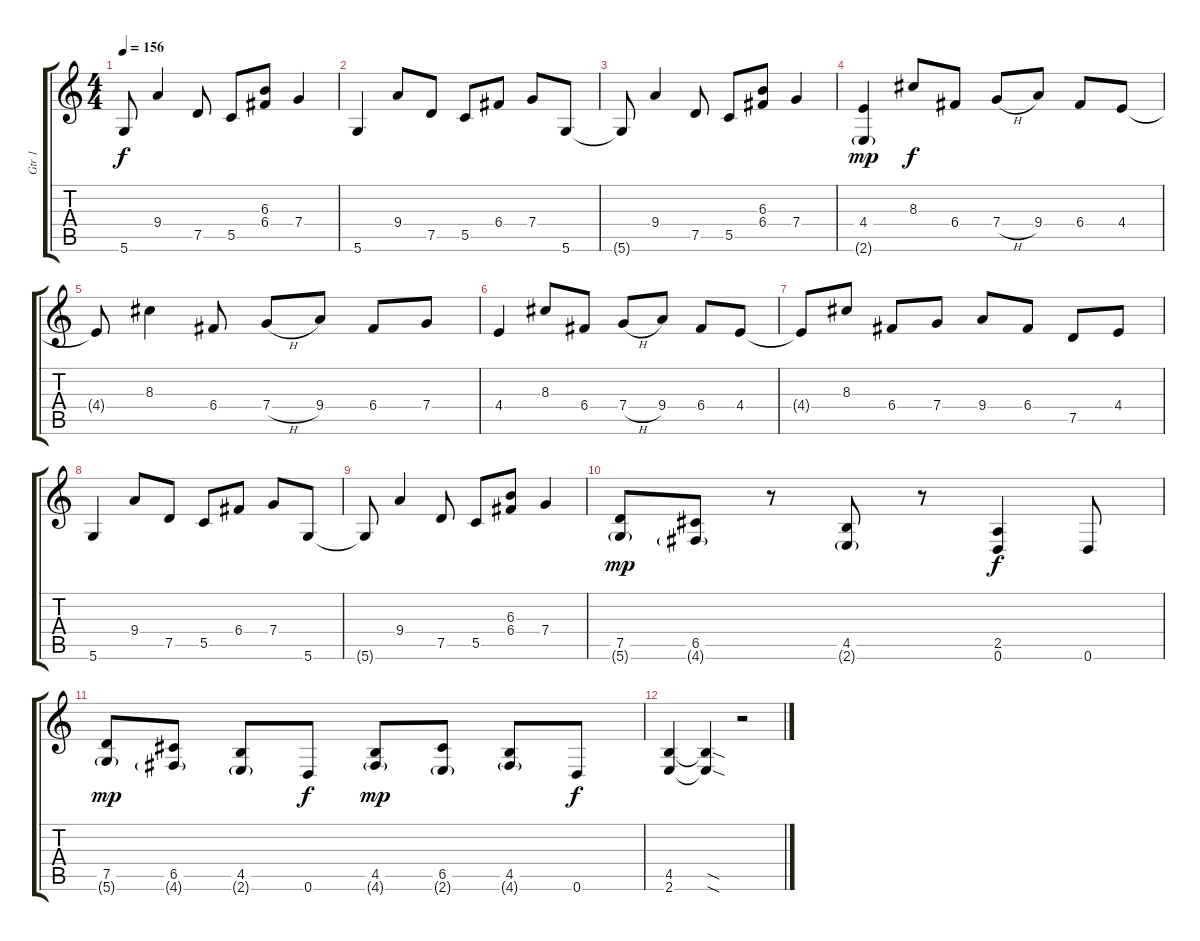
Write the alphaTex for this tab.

\track ("Gtr 1" "Gtr 1") {instrument distortionguitar}
\staff {score tabs}
\tuning (D4 A3 F3 C3 G2 D2) {hide}
\ts (4 4)
\tempo 156
\clef g2
\ks c
5.6{t}.8{dy f} 9.4.4 7.5.8 5.5.8 (6.3 6.4).8 7.4.4 |
5.6.4 9.4.8 7.5.8 5.5.8 6.4.8 7.4.8 5.6.8 |
5.6{t}.8 9.4.4 7.5.8 5.5.8 (6.3 6.4).8 7.4.4 |
(4.4 2.6{g}).4{dy mp} 8.3.8{dy f} 6.4.8 7.4{h}.8 9.4.8 6.4.8 4.4.8 |
4.4{t}.8 8.3.4 6.4.8 7.4{h}.8 9.4.8 6.4.8 7.4.8 |
4.4.4 8.3.8 6.4.8 7.4{h}.8 9.4.8 6.4.8 4.4.8 |
4.4{t}.8 8.3.8 6.4.8 7.4.8 9.4.8 6.4.8 7.5.8 4.4.8 |
5.6.4 9.4.8 7.5.8 5.5.8 6.4.8 7.4.8 5.6.8 |
5.6{t}.8 9.4.4 7.5.8 5.5.8 (6.3 6.4).8 7.4.4 |
(7.5 5.6{g}).8{dy mp} (6.5 4.6{g}).8 r.8 (4.5 2.6{g}).8 r.8 (2.5 0.6).4{dy f} 0.6.8 |
(7.5 5.6{g}).8{dy mp} (6.5 4.6{g}).8 (4.5 2.6{g}).8 0.6.8{dy f} (4.5 4.6{g}).8{dy mp} (6.5 2.6{g}).8 (4.5 4.6{g}).8 0.6.8{dy f} |
(4.5 2.6).4 (4.5{sod t} 2.6{sod t}).4 r.2
